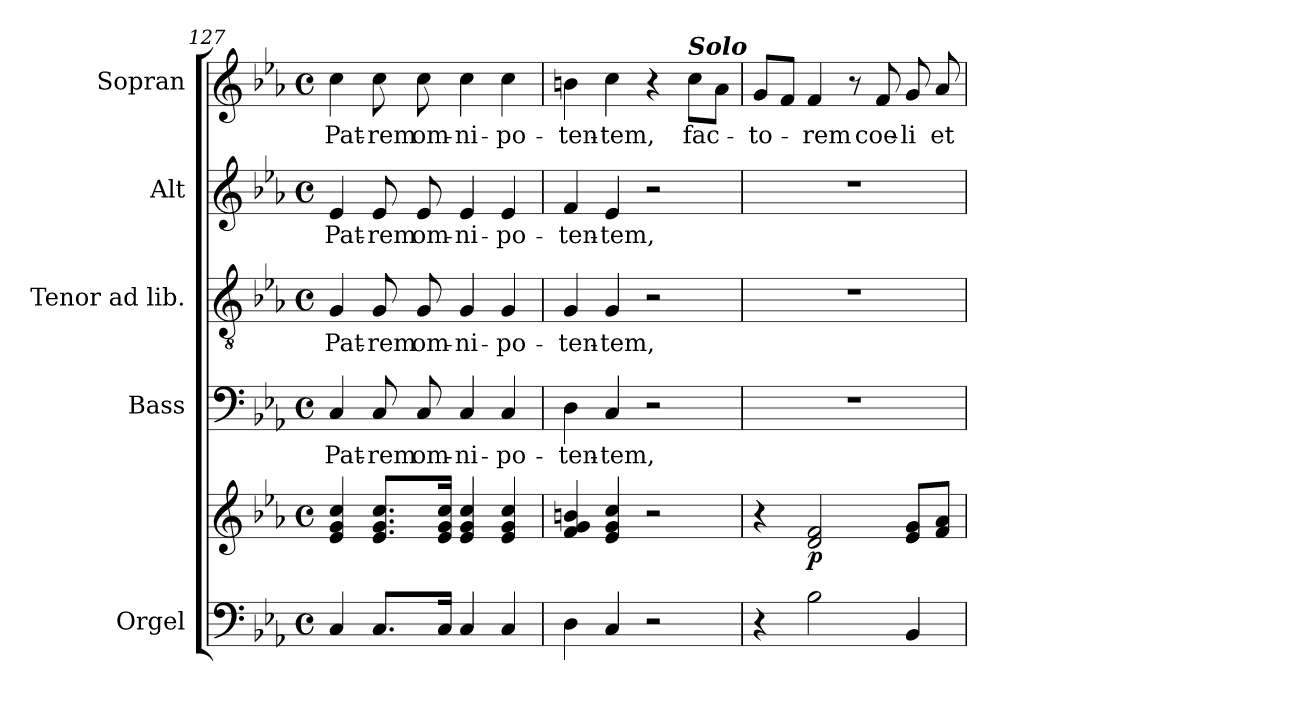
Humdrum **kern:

**kern	**kern	**dynam	**kern	**text	**kern	**text	**kern	**text	**kern	**text
*part5	*part5	*part5	*part4	*part4	*part3	*part3	*part2	*part2	*part1	*part1
*staff6	*staff5	*staff5/6	*staff4	*staff4	*staff3	*staff3	*staff2	*staff2	*staff1	*staff1
*I"Orgel	*	*	*I"Bass	*	*I"Tenor ad lib.	*	*I"Alt	*	*I"Sopran	*
*	*	*	*I'B.	*	*I'T.	*	*I'A.	*	*I'S.	*
*clefF4	*clefG2	*	*clefF4	*	*clefGv2	*	*clefG2	*	*clefG2	*
*k[b-e-a-]	*k[b-e-a-]	*	*k[b-e-a-]	*	*k[b-e-a-]	*	*k[b-e-a-]	*	*k[b-e-a-]	*
*E-:	*E-:	*	*E-:	*	*E-:	*	*E-:	*	*E-:	*
*M4/4	*M4/4	*	*M4/4	*	*M4/4	*	*M4/4	*	*M4/4	*
*met(c)	*met(c)	*	*met(c)	*	*met(c)	*	*met(c)	*	*met(c)	*
=127	=127	=127	=127	=127	=127	=127	=127	=127	=127	=127
!	!	!	!	!LO:LY:b	!	!LO:LY:b	!	!LO:LY:b	!	!LO:LY:b
4C/	4e-/ 4g/ 4cc/	.	4C/	Pat-	4G/	Pat-	4e-/	Pat-	4cc\	Pat-
!	!	!	!	!LO:LY:b	!	!LO:LY:b	!	!LO:LY:b	!	!LO:LY:b
8.C/L	8.e-/ 8.g/ 8.cc/L	.	8C/	-rem	8G/	-rem	8e-/	-rem	8cc\	-rem
!	!	!	!	!LO:LY:b	!	!LO:LY:b	!	!LO:LY:b	!	!LO:LY:b
.	.	.	8C/	om-	8G/	om-	8e-/	om-	8cc\	om-
16C/Jk	16e-/ 16g/ 16cc/Jk	.	.	.	.	.	.	.	.	.
!	!	!	!	!LO:LY:b	!	!LO:LY:b	!	!LO:LY:b	!	!LO:LY:b
4C/	4e-/ 4g/ 4cc/	.	4C/	-ni-	4G/	-ni-	4e-/	-ni-	4cc\	-ni-
!	!	!	!	!LO:LY:b	!	!LO:LY:b	!	!LO:LY:b	!	!LO:LY:b
4C/	4e-/ 4g/ 4cc/	.	4C/	-po-	4G/	-po-	4e-/	-po-	4cc\	-po-
=128	=128	=128	=128	=128	=128	=128	=128	=128	=128	=128
!	!	!	!	!LO:LY:b	!	!LO:LY:b	!	!LO:LY:b	!	!LO:LY:b
4D\	4f/ 4g/ 4bn/	.	4D\	-ten-	4G/	-ten-	4f/	-ten-	4bn\	-ten-
!	!	!	!	!LO:LY:b	!	!LO:LY:b	!	!LO:LY:b	!	!LO:LY:b
4C/	4e-/ 4g/ 4cc/	.	4C/	-tem,	4G/	-tem,	4e-/	-tem,	4cc\	-tem,
2r	2r	.	2r	.	2r	.	2r	.	4r	.
!	!	!	!	!	!	!	!	!	!LO:TX:a:Bi:t=Solo	!
!	!	!	!	!	!	!	!	!	!	!LO:LY:b
.	.	.	.	.	.	.	.	.	8cc\L	fac-
.	.	.	.	.	.	.	.	.	8a-\J	.
=129	=129	=129	=129	=129	=129	=129	=129	=129	=129	=129
!	!	!	!	!	!	!	!	!	!	!LO:LY:b
4r	4r	.	1r	.	1r	.	1r	.	8g/L	-to-
.	.	.	.	.	.	.	.	.	8f/J	.
!	!	!LO:DY:b	!	!	!	!	!	!	!	!LO:LY:b
2B-\	2d/ 2f/	p	.	.	.	.	.	.	4f/	-rem
.	.	.	.	.	.	.	.	.	8r	.
!	!	!	!	!	!	!	!	!	!	!LO:LY:b
.	.	.	.	.	.	.	.	.	8f/	coe-
!	!	!	!	!	!	!	!	!	!	!LO:LY:b
4BB-/	8e-/ 8g/L	.	.	.	.	.	.	.	8g/	-li
!	!	!	!	!	!	!	!	!	!	!LO:LY:b
.	8f/ 8a-/J	.	.	.	.	.	.	.	8a-/	et
=	=	=	=	=	=	=	=	=	=	=
*-	*-	*-	*-	*-	*-	*-	*-	*-	*-	*-
